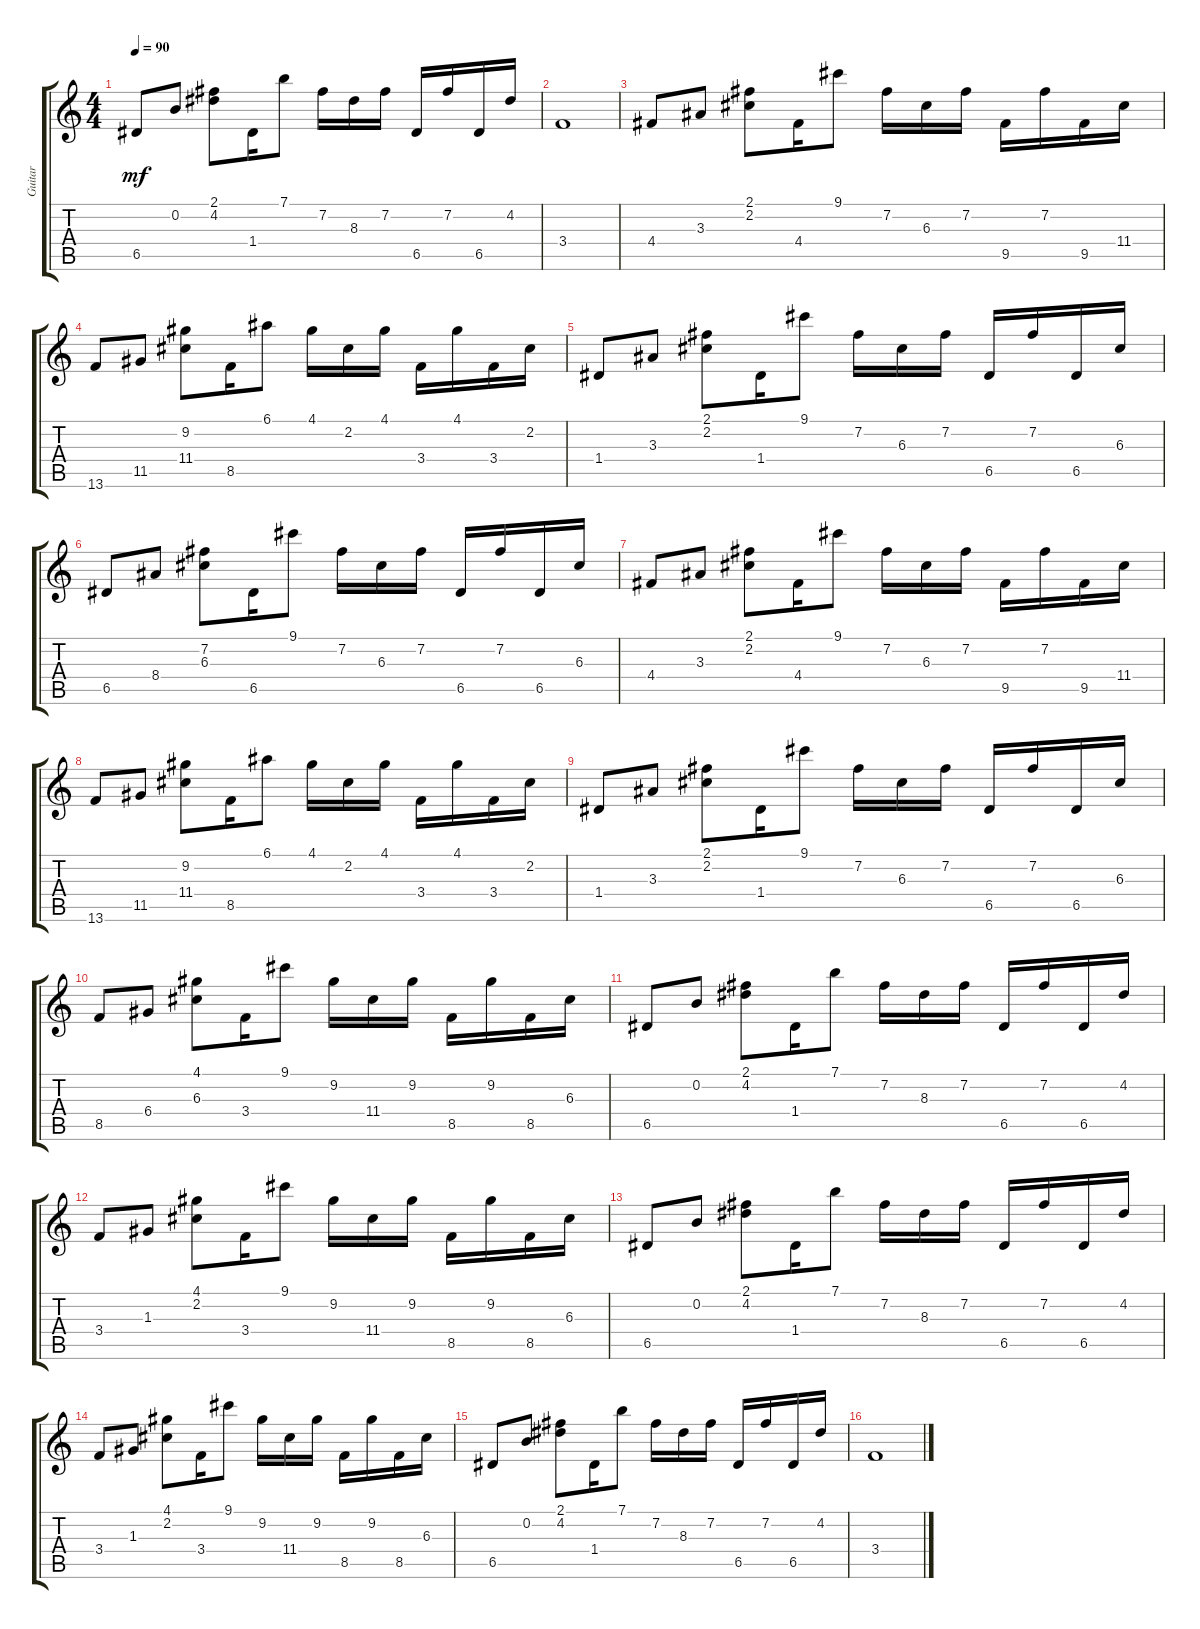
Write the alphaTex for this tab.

\track ("Guitar" "Guitar") {instrument acousticguitarsteel}
\staff {score tabs}
\tuning (E4 B3 G3 D3 A2 E2) {hide}
\ts (4 4)
\tempo 90
\clef g2
\ks c
6.5.8{dy mf} 0.2.8 (2.1 4.2).8 1.4.16 7.1.8 7.2.16 8.3.16 7.2.16 6.5.16 7.2.16 6.5.16 4.2.16 |
3.4.1 |
4.4.8 3.3.8 (2.1 2.2).8 4.4.16 9.1.8 7.2.16 6.3.16 7.2.16 9.5.16 7.2.16 9.5.16 11.4.16 |
13.6.8 11.5.8 (9.2 11.4).8 8.5.16 6.1.8 4.1.16 2.2.16 4.1.16 3.4.16 4.1.16 3.4.16 2.2.16 |
1.4.8 3.3.8 (2.1 2.2).8 1.4.16 9.1.8 7.2.16 6.3.16 7.2.16 6.5.16 7.2.16 6.5.16 6.3.16 |
6.5.8 8.4.8 (7.2 6.3).8 6.5.16 9.1.8 7.2.16 6.3.16 7.2.16 6.5.16 7.2.16 6.5.16 6.3.16 |
4.4.8 3.3.8 (2.1 2.2).8 4.4.16 9.1.8 7.2.16 6.3.16 7.2.16 9.5.16 7.2.16 9.5.16 11.4.16 |
13.6.8 11.5.8 (9.2 11.4).8 8.5.16 6.1.8 4.1.16 2.2.16 4.1.16 3.4.16 4.1.16 3.4.16 2.2.16 |
1.4.8 3.3.8 (2.1 2.2).8 1.4.16 9.1.8 7.2.16 6.3.16 7.2.16 6.5.16 7.2.16 6.5.16 6.3.16 |
8.5.8 6.4.8 (4.1 6.3).8 3.4.16 9.1.8 9.2.16 11.4.16 9.2.16 8.5.16 9.2.16 8.5.16 6.3.16 |
6.5.8 0.2.8 (2.1 4.2).8 1.4.16 7.1.8 7.2.16 8.3.16 7.2.16 6.5.16 7.2.16 6.5.16 4.2.16 |
3.4.8 1.3.8 (4.1 2.2).8 3.4.16 9.1.8 9.2.16 11.4.16 9.2.16 8.5.16 9.2.16 8.5.16 6.3.16 |
6.5.8 0.2.8 (2.1 4.2).8 1.4.16 7.1.8 7.2.16 8.3.16 7.2.16 6.5.16 7.2.16 6.5.16 4.2.16 |
3.4.8 1.3.8 (4.1 2.2).8 3.4.16 9.1.8 9.2.16 11.4.16 9.2.16 8.5.16 9.2.16 8.5.16 6.3.16 |
6.5.8 0.2.8 (2.1 4.2).8 1.4.16 7.1.8 7.2.16 8.3.16 7.2.16 6.5.16 7.2.16 6.5.16 4.2.16 |
3.4.1
